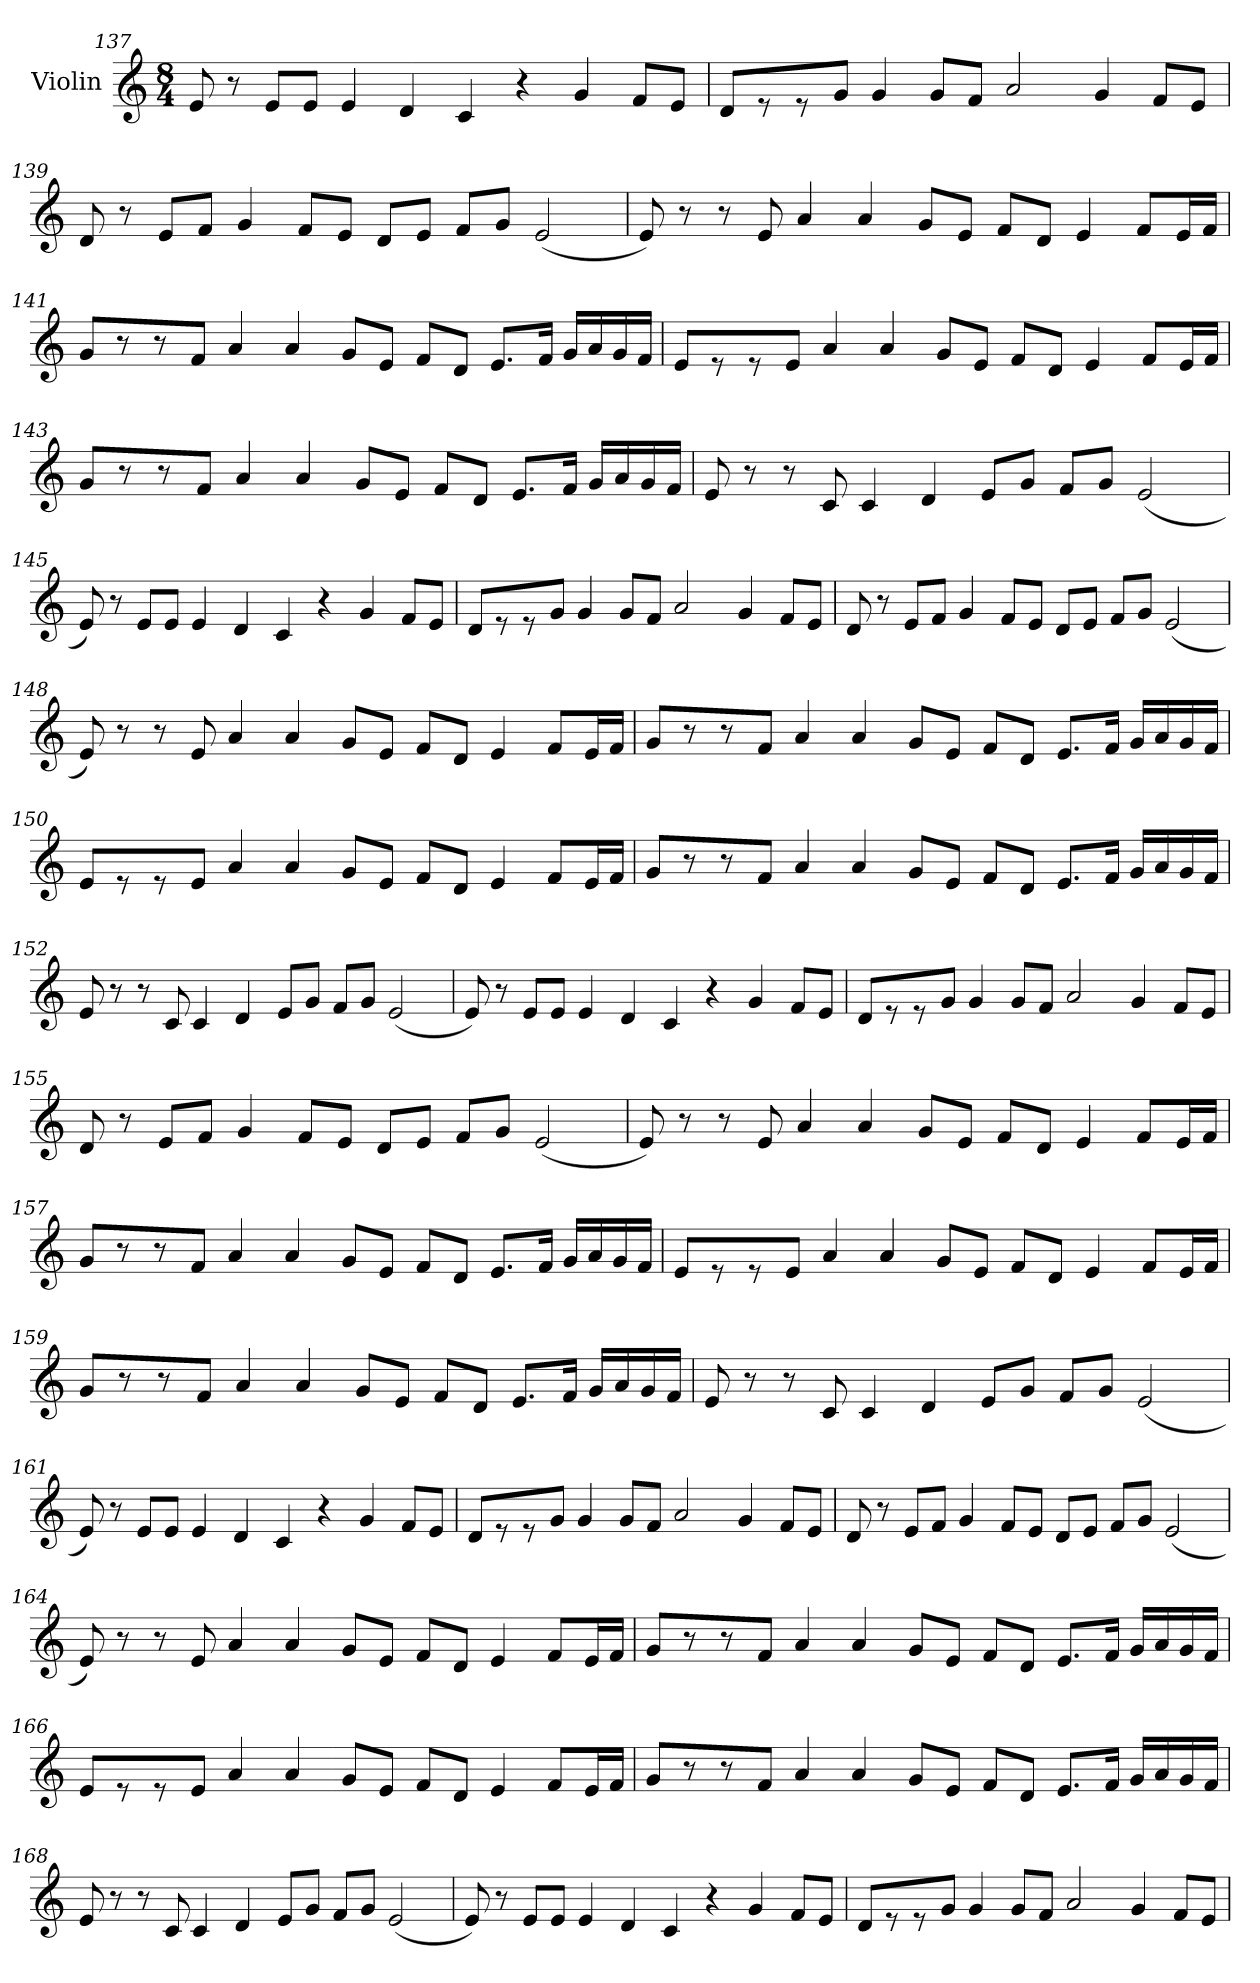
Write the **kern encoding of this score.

**kern
*part1
*staff1
*I"Violin
*clefG2
*k[]
*M8/4
=137
8e/
8r
8e/L
8e/J
4e/
4d/
4c/
4r
4g/
8f/L
8e/J
!!LO:LB:g=z
=138
8d/L
8r
8r
8g/J
4g/
8g/L
8f/J
2a/
4g/
8f/L
8e/J
=139
8d/
8r
8e/L
8f/J
4g/
8f/L
8e/J
8d/L
8e/J
8f/L
8g/J
(<2e/
!!LO:PB:g=z
=140
8e/)
8r
8r
8e/
4a/
4a/
8g/L
8e/J
8f/L
8d/J
4e/
8f/L
16e/L
16f/JJ
=141
8g/L
8r
8r
8f/J
4a/
4a/
8g/L
8e/J
8f/L
8d/J
8.e/L
16f/Jk
16g/LL
16a/
16g/
16f/JJ
!!LO:LB:g=z
=142
8e/L
8r
8r
8e/J
4a/
4a/
8g/L
8e/J
8f/L
8d/J
4e/
8f/L
16e/L
16f/JJ
=143
8g/L
8r
8r
8f/J
4a/
4a/
8g/L
8e/J
8f/L
8d/J
8.e/L
16f/Jk
16g/LL
16a/
16g/
16f/JJ
!!LO:LB:g=z
=144
8e/
8r
8r
8c/
4c/
4d/
8e/L
8g/J
8f/L
8g/J
(<2e/
=145
8e/)
8r
8e/L
8e/J
4e/
4d/
4c/
4r
4g/
8f/L
8e/J
!!LO:LB:g=z
=146
8d/L
8r
8r
8g/J
4g/
8g/L
8f/J
2a/
4g/
8f/L
8e/J
=147
8d/
8r
8e/L
8f/J
4g/
8f/L
8e/J
8d/L
8e/J
8f/L
8g/J
(<2e/
!!LO:LB:g=z
=148
8e/)
8r
8r
8e/
4a/
4a/
8g/L
8e/J
8f/L
8d/J
4e/
8f/L
16e/L
16f/JJ
=149
8g/L
8r
8r
8f/J
4a/
4a/
8g/L
8e/J
8f/L
8d/J
8.e/L
16f/Jk
16g/LL
16a/
16g/
16f/JJ
!!LO:LB:g=z
=150
8e/L
8r
8r
8e/J
4a/
4a/
8g/L
8e/J
8f/L
8d/J
4e/
8f/L
16e/L
16f/JJ
=151
8g/L
8r
8r
8f/J
4a/
4a/
8g/L
8e/J
8f/L
8d/J
8.e/L
16f/Jk
16g/LL
16a/
16g/
16f/JJ
!!LO:LB:g=z
=152
8e/
8r
8r
8c/
4c/
4d/
8e/L
8g/J
8f/L
8g/J
(<2e/
=153
8e/)
8r
8e/L
8e/J
4e/
4d/
4c/
4r
4g/
8f/L
8e/J
!!LO:LB:g=z
=154
8d/L
8r
8r
8g/J
4g/
8g/L
8f/J
2a/
4g/
8f/L
8e/J
=155
8d/
8r
8e/L
8f/J
4g/
8f/L
8e/J
8d/L
8e/J
8f/L
8g/J
(<2e/
!!LO:PB:g=z
=156
8e/)
8r
8r
8e/
4a/
4a/
8g/L
8e/J
8f/L
8d/J
4e/
8f/L
16e/L
16f/JJ
=157
8g/L
8r
8r
8f/J
4a/
4a/
8g/L
8e/J
8f/L
8d/J
8.e/L
16f/Jk
16g/LL
16a/
16g/
16f/JJ
!!LO:LB:g=z
=158
8e/L
8r
8r
8e/J
4a/
4a/
8g/L
8e/J
8f/L
8d/J
4e/
8f/L
16e/L
16f/JJ
=159
8g/L
8r
8r
8f/J
4a/
4a/
8g/L
8e/J
8f/L
8d/J
8.e/L
16f/Jk
16g/LL
16a/
16g/
16f/JJ
!!LO:LB:g=z
=160
8e/
8r
8r
8c/
4c/
4d/
8e/L
8g/J
8f/L
8g/J
(<2e/
=161
8e/)
8r
8e/L
8e/J
4e/
4d/
4c/
4r
4g/
8f/L
8e/J
!!LO:LB:g=z
=162
8d/L
8r
8r
8g/J
4g/
8g/L
8f/J
2a/
4g/
8f/L
8e/J
=163
8d/
8r
8e/L
8f/J
4g/
8f/L
8e/J
8d/L
8e/J
8f/L
8g/J
(<2e/
!!LO:LB:g=z
=164
8e/)
8r
8r
8e/
4a/
4a/
8g/L
8e/J
8f/L
8d/J
4e/
8f/L
16e/L
16f/JJ
=165
8g/L
8r
8r
8f/J
4a/
4a/
8g/L
8e/J
8f/L
8d/J
8.e/L
16f/Jk
16g/LL
16a/
16g/
16f/JJ
!!LO:LB:g=z
=166
8e/L
8r
8r
8e/J
4a/
4a/
8g/L
8e/J
8f/L
8d/J
4e/
8f/L
16e/L
16f/JJ
=167
8g/L
8r
8r
8f/J
4a/
4a/
8g/L
8e/J
8f/L
8d/J
8.e/L
16f/Jk
16g/LL
16a/
16g/
16f/JJ
!!LO:LB:g=z
=168
8e/
8r
8r
8c/
4c/
4d/
8e/L
8g/J
8f/L
8g/J
(<2e/
=169
8e/)
8r
8e/L
8e/J
4e/
4d/
4c/
4r
4g/
8f/L
8e/J
!!LO:LB:g=z
=170
8d/L
8r
8r
8g/J
4g/
8g/L
8f/J
2a/
4g/
8f/L
8e/J
=
*-
